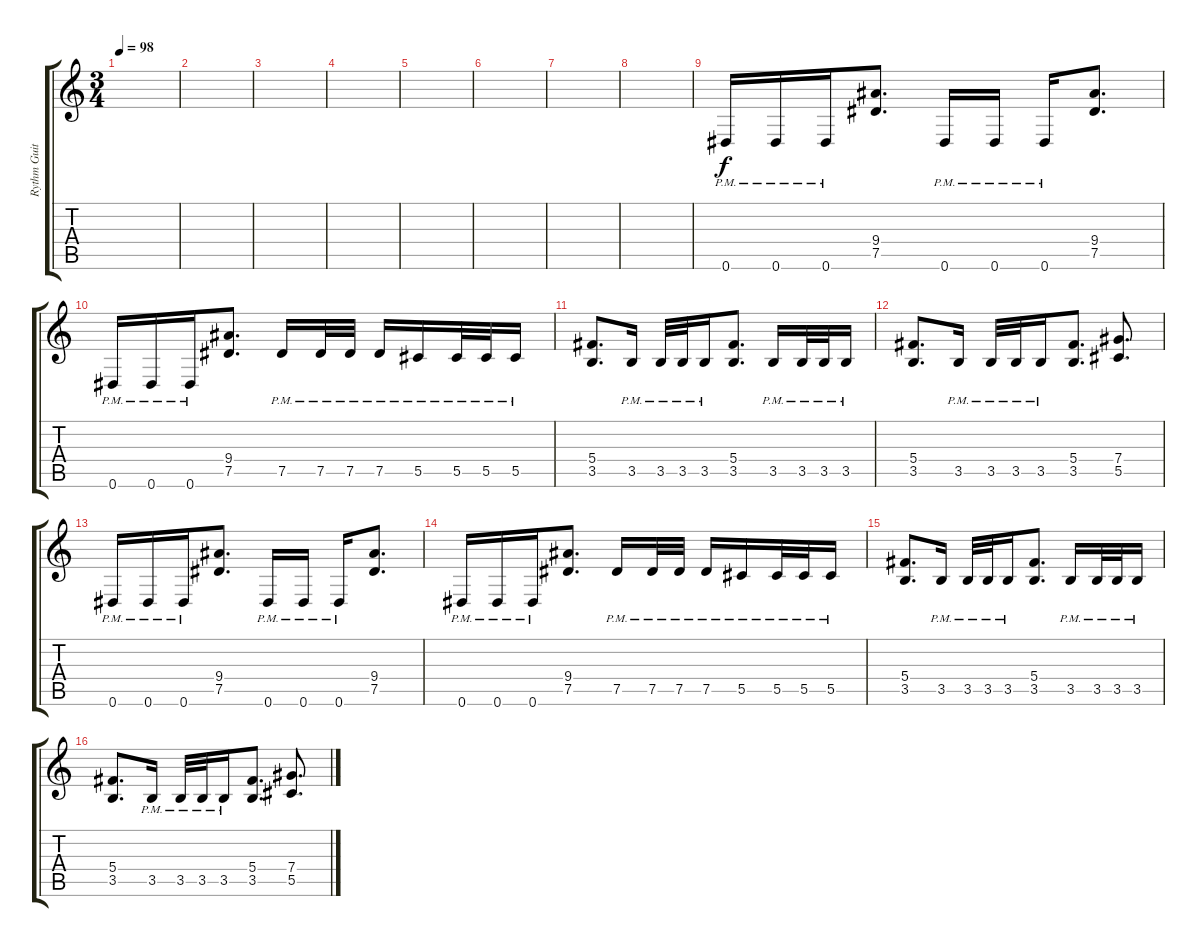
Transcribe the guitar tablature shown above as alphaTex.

\track ("Rythm Guitar 2" "Rythm Guit") {instrument distortionguitar}
\staff {score tabs}
\tuning (Eb4 Bb3 Gb3 Db3 Ab2 Eb2) {hide}
\ts (3 4)
\tempo 98
\clef g2
\ks c
|
|
|
|
|
|
|
|
0.6{pm}.16 0.6{pm}.16 0.6{pm}.16 (9.4 7.5).8{d} 0.6{pm}.16 0.6{pm}.16 0.6{pm}.16 (9.4 7.5).8{d} |
0.6{pm}.16 0.6{pm}.16 0.6{pm}.16 (9.4 7.5).8{d} 7.5{pm}.16 7.5{pm}.32 7.5{pm}.32 7.5{pm}.16 5.5{pm}.16 5.5{pm}.32 5.5{pm}.32 5.5{pm}.16 |
(5.4 3.5).8{d} 3.5{pm}.16 3.5{pm}.32 3.5{pm}.32 3.5{pm}.16 (5.4 3.5).8{d} 3.5{pm}.16 3.5{pm}.32 3.5{pm}.32 3.5{pm}.16 |
(5.4 3.5).8{d} 3.5{pm}.16 3.5{pm}.32 3.5{pm}.32 3.5{pm}.16 (5.4 3.5).8{d} (7.4 5.5).8{d} |
0.6{pm}.16 0.6{pm}.16 0.6{pm}.16 (9.4 7.5).8{d} 0.6{pm}.16 0.6{pm}.16 0.6{pm}.16 (9.4 7.5).8{d} |
0.6{pm}.16 0.6{pm}.16 0.6{pm}.16 (9.4 7.5).8{d} 7.5{pm}.16 7.5{pm}.32 7.5{pm}.32 7.5{pm}.16 5.5{pm}.16 5.5{pm}.32 5.5{pm}.32 5.5{pm}.16 |
(5.4 3.5).8{d} 3.5{pm}.16 3.5{pm}.32 3.5{pm}.32 3.5{pm}.16 (5.4 3.5).8{d} 3.5{pm}.16 3.5{pm}.32 3.5{pm}.32 3.5{pm}.16 |
(5.4 3.5).8{d} 3.5{pm}.16 3.5{pm}.32 3.5{pm}.32 3.5{pm}.16 (5.4 3.5).8{d} (7.4 5.5).8{d}
